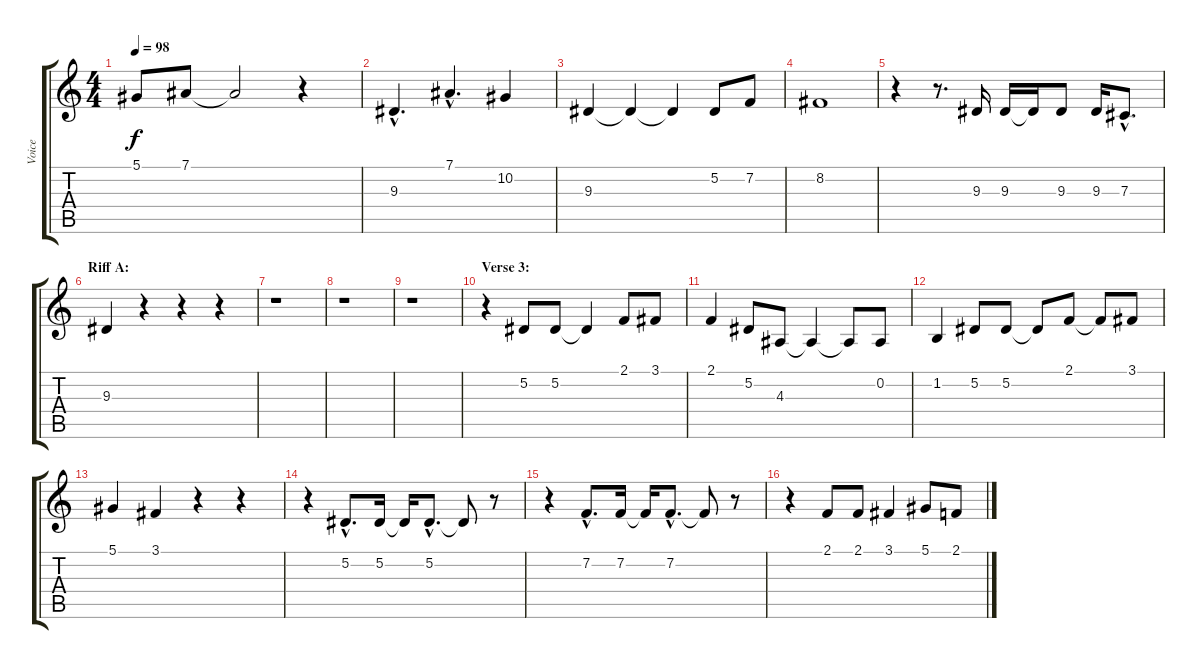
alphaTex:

\track ("Voice" "Voice") {instrument cello}
\staff {score tabs}
\tuning (Eb4 Bb3 Gb3 Db3 Ab2 Eb2) {hide}
\ts (4 4)
\tempo 98
\clef g2
\ks c
5.1{t}.8{dy f} 7.1.8 7.1{t}.2 r.4 |
9.3{hac}.4{d} 7.1{hac}.4{d} 10.2.4 |
9.3.4 9.3{t}.4 9.3{t}.4 5.2.8 7.2.8 |
8.2.1 |
r.4 r.8{d} 9.3.16 9.3.16 9.3{t}.16 9.3.8 9.3.16 7.3{hac}.8{d} |
\section ("" "Riff A:")
9.3.4 r.4 r.4 r.4 |
r.1 |
r.1 |
r.1 |
\section ("" "Verse 3:")
r.4 5.2.8 5.2.8 5.2{t}.4 2.1.8 3.1.8 |
2.1.4 5.2.8 4.3.8 4.3{t}.4 4.3{t}.8 0.2.8 |
1.2.4 5.2.8 5.2.8 5.2{t}.8 2.1.8 2.1{t}.8 3.1.8 |
5.1.4 3.1.4 r.4 r.4 |
r.4 5.2{hac}.8{d} 5.2.16 5.2{t}.16 5.2{hac}.8{d} 5.2{t}.8 r.8 |
r.4 7.2{hac}.8{d} 7.2.16 7.2{t}.16 7.2{hac}.8{d} 7.2{t}.8 r.8 |
r.4 2.1.8 2.1.8 3.1.4 5.1.8 2.1.8
